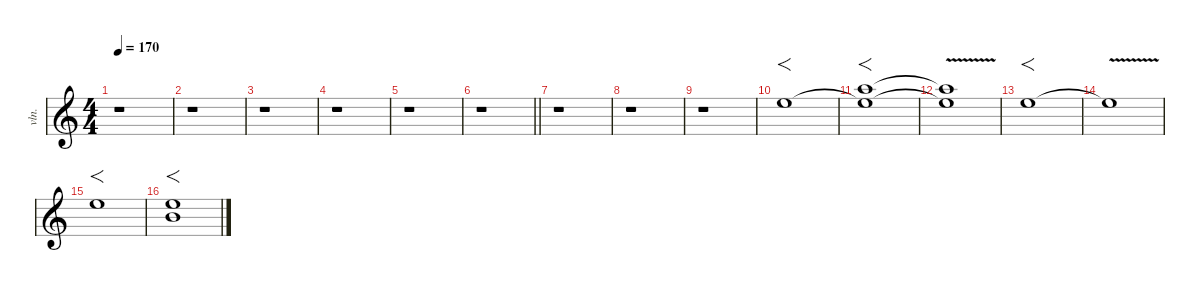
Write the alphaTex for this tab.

\defaultSystemsLayout 4
\hideDynamics
\bracketExtendMode nobrackets
\otherSystemsTrackNameOrientation horizontal
\track ("Ambiance" "vln.") {instrument stringensemble1}
\staff {score}
\tuning (E4 B3 G3 D3 A2 E2)
\ts (4 4)
\tempo 170
\clef g2
\ks c
r.1{dy f beam Down} |
r.1{beam Down} |
r.1{beam Down} |
r.1{beam Down} |
r.1{beam Down} |
\barLineRight lightlight
r.1{beam Down} |
r.1{beam Down} |
r.1{beam Down} |
r.1{beam Down} |
17.2.1{f dy fff beam Down} |
(17.1 17.2{t}).1{f beam Down} |
(17.1{v t} 17.2{v t}).1{dy f beam Down} |
17.2.1{f beam Down} |
17.2{v t}.1{beam Down} |
12.1.1{f beam Down} |
(12.1 12.2).1{f dy fff beam Down}
